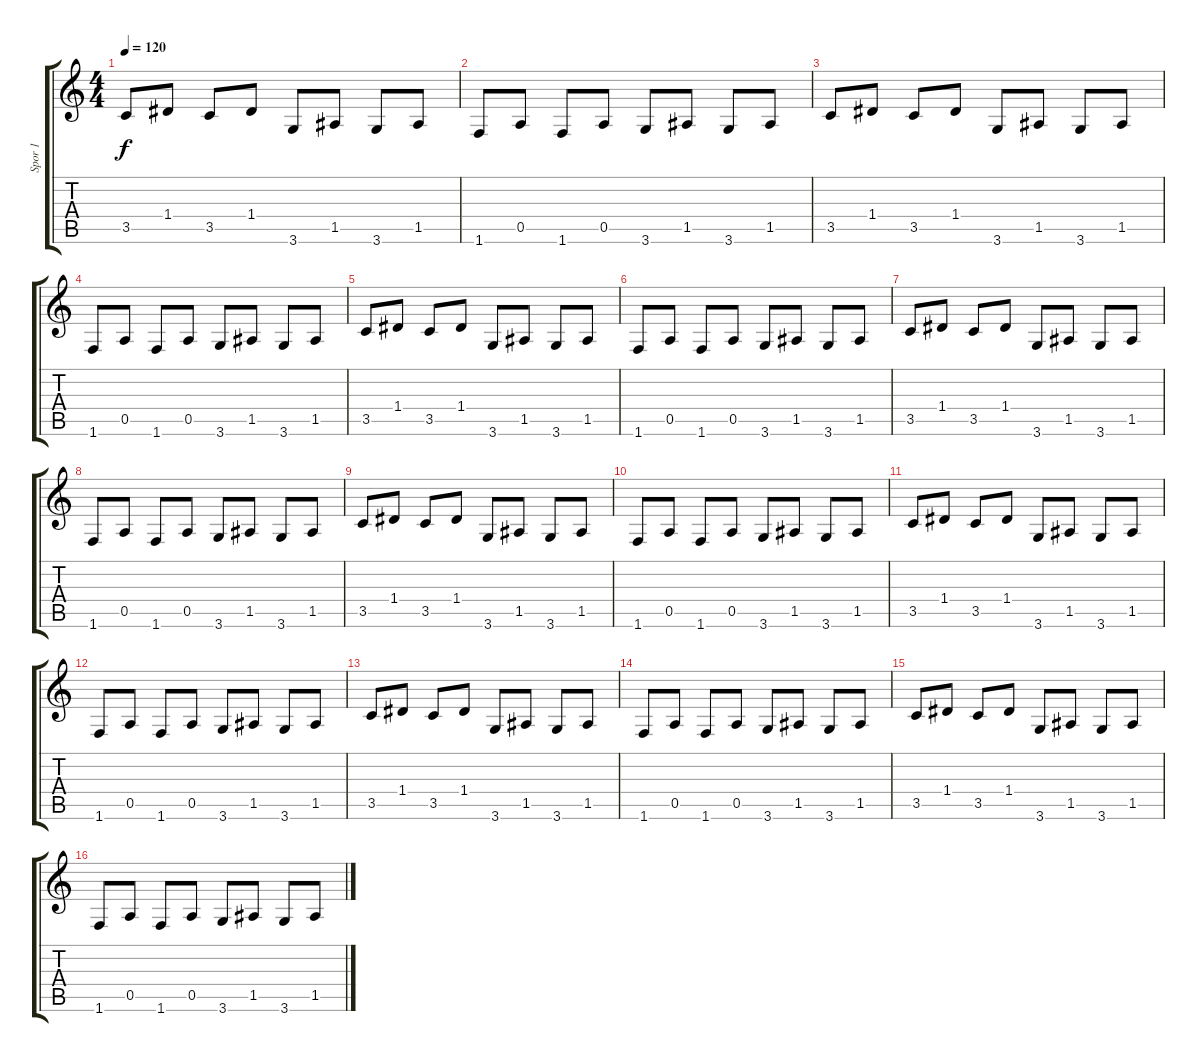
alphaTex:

\track ("Spor 1" "Spor 1") {instrument distortionguitar}
\staff {score tabs}
\tuning (E4 B3 G3 D3 A2 E2) {hide}
\ts (4 4)
\tempo 120
\clef g2
\ks c
3.5.8{dy f} 1.4.8 3.5.8 1.4.8 3.6.8 1.5.8 3.6.8 1.5.8 |
1.6.8 0.5.8 1.6.8 0.5.8 3.6.8 1.5.8 3.6.8 1.5.8 |
3.5.8 1.4.8 3.5.8 1.4.8 3.6.8 1.5.8 3.6.8 1.5.8 |
1.6.8 0.5.8 1.6.8 0.5.8 3.6.8 1.5.8 3.6.8 1.5.8 |
3.5.8 1.4.8 3.5.8 1.4.8 3.6.8 1.5.8 3.6.8 1.5.8 |
1.6.8 0.5.8 1.6.8 0.5.8 3.6.8 1.5.8 3.6.8 1.5.8 |
3.5.8 1.4.8 3.5.8 1.4.8 3.6.8 1.5.8 3.6.8 1.5.8 |
1.6.8 0.5.8 1.6.8 0.5.8 3.6.8 1.5.8 3.6.8 1.5.8 |
3.5.8 1.4.8 3.5.8 1.4.8 3.6.8 1.5.8 3.6.8 1.5.8 |
1.6.8 0.5.8 1.6.8 0.5.8 3.6.8 1.5.8 3.6.8 1.5.8 |
3.5.8 1.4.8 3.5.8 1.4.8 3.6.8 1.5.8 3.6.8 1.5.8 |
1.6.8 0.5.8 1.6.8 0.5.8 3.6.8 1.5.8 3.6.8 1.5.8 |
3.5.8 1.4.8 3.5.8 1.4.8 3.6.8 1.5.8 3.6.8 1.5.8 |
1.6.8 0.5.8 1.6.8 0.5.8 3.6.8 1.5.8 3.6.8 1.5.8 |
3.5.8 1.4.8 3.5.8 1.4.8 3.6.8 1.5.8 3.6.8 1.5.8 |
1.6.8 0.5.8 1.6.8 0.5.8 3.6.8 1.5.8 3.6.8 1.5.8
